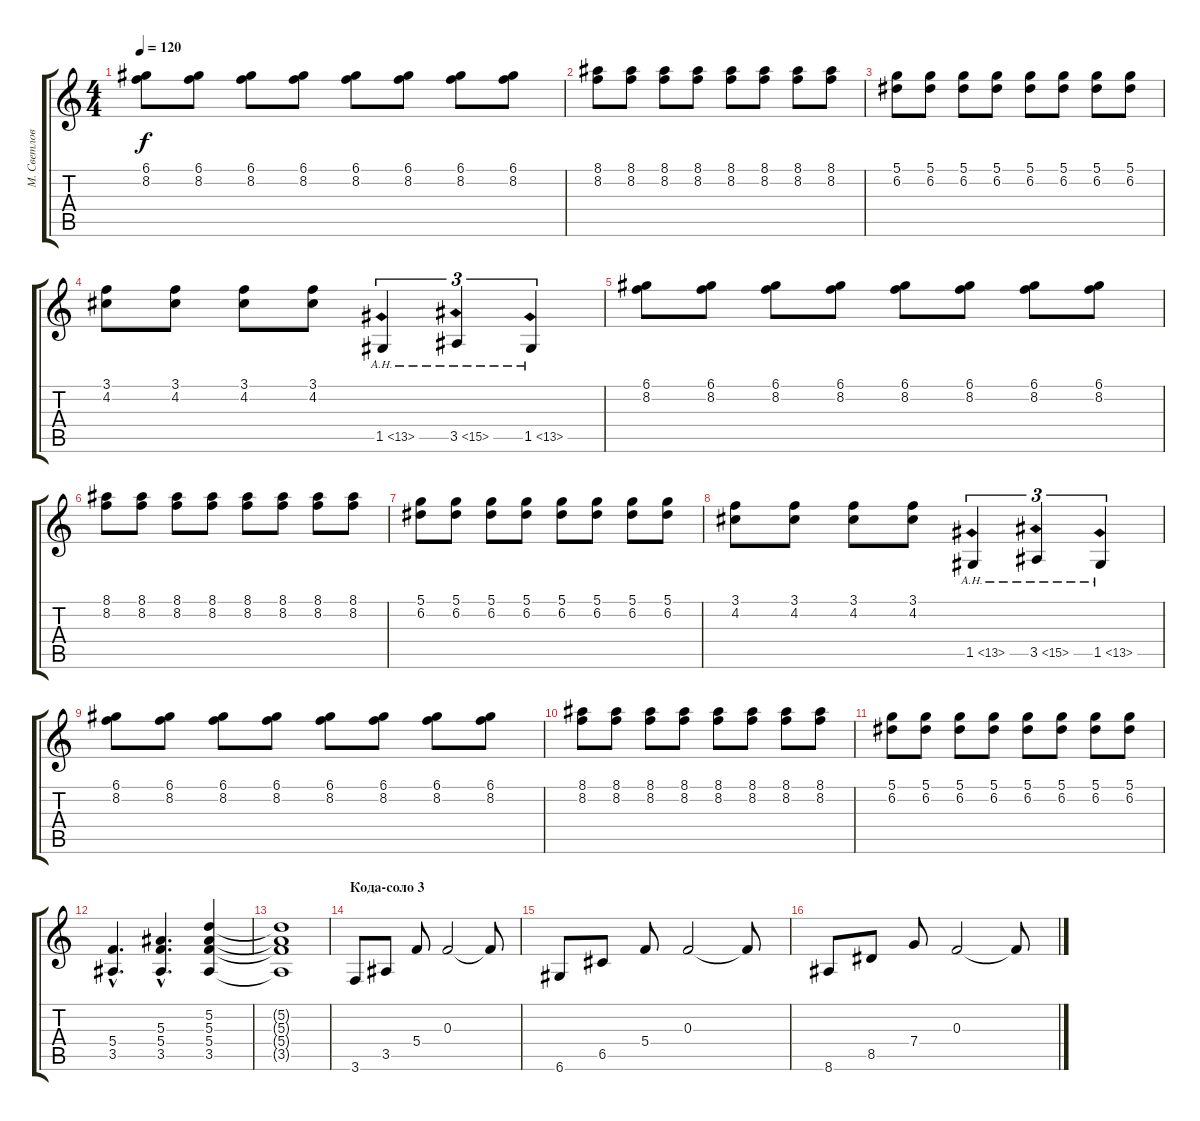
\track ("М. Светлов" "М. Светлов") {instrument electricguitarclean}
\staff {score tabs}
\tuning (D4 A3 F3 C3 G2 D2) {hide}
\ts (4 4)
\tempo 120
\clef g2
\ks c
(6.1 8.2).8{dy f instrument distortionguitar} (6.1 8.2).8 (6.1 8.2).8 (6.1 8.2).8 (6.1 8.2).8 (6.1 8.2).8 (6.1 8.2).8 (6.1 8.2).8 |
(8.1 8.2).8 (8.1 8.2).8 (8.1 8.2).8 (8.1 8.2).8 (8.1 8.2).8 (8.1 8.2).8 (8.1 8.2).8 (8.1 8.2).8 |
(5.1 6.2).8 (5.1 6.2).8 (5.1 6.2).8 (5.1 6.2).8 (5.1 6.2).8 (5.1 6.2).8 (5.1 6.2).8 (5.1 6.2).8 |
(3.1 4.2).8 (3.1 4.2).8 (3.1 4.2).8 (3.1 4.2).8 1.5{ah 12}.4{tu (3 2) instrument guitarharmonics} 3.5{ah 12}.4{tu (3 2)} 1.5{ah 12}.4{tu (3 2)} |
(6.1 8.2).8{instrument distortionguitar} (6.1 8.2).8 (6.1 8.2).8 (6.1 8.2).8 (6.1 8.2).8 (6.1 8.2).8 (6.1 8.2).8 (6.1 8.2).8 |
(8.1 8.2).8 (8.1 8.2).8 (8.1 8.2).8 (8.1 8.2).8 (8.1 8.2).8 (8.1 8.2).8 (8.1 8.2).8 (8.1 8.2).8 |
(5.1 6.2).8 (5.1 6.2).8 (5.1 6.2).8 (5.1 6.2).8 (5.1 6.2).8 (5.1 6.2).8 (5.1 6.2).8 (5.1 6.2).8 |
(3.1 4.2).8 (3.1 4.2).8 (3.1 4.2).8 (3.1 4.2).8 1.5{ah 12}.4{tu (3 2) instrument guitarharmonics} 3.5{ah 12}.4{tu (3 2)} 1.5{ah 12}.4{tu (3 2)} |
(6.1 8.2).8{instrument distortionguitar} (6.1 8.2).8 (6.1 8.2).8 (6.1 8.2).8 (6.1 8.2).8 (6.1 8.2).8 (6.1 8.2).8 (6.1 8.2).8 |
(8.1 8.2).8 (8.1 8.2).8 (8.1 8.2).8 (8.1 8.2).8 (8.1 8.2).8 (8.1 8.2).8 (8.1 8.2).8 (8.1 8.2).8 |
(5.1 6.2).8 (5.1 6.2).8 (5.1 6.2).8 (5.1 6.2).8 (5.1 6.2).8 (5.1 6.2).8 (5.1 6.2).8 (5.1 6.2).8 |
(5.4{hac} 3.5{hac}).4{d} (5.3{hac} 5.4{hac} 3.5{hac}).4{d} (5.2 5.3 5.4 3.5).4 |
(5.2{t} 5.3{t} 5.4{t} 3.5{t}).1 |
\section ("" "Кода-соло 3")
3.6.8 3.5.8 5.4.8 0.3.2 0.3{t}.8 |
6.6.8 6.5.8 5.4.8 0.3.2 0.3{t}.8 |
8.6.8 8.5.8 7.4.8 0.3.2 0.3{t}.8
